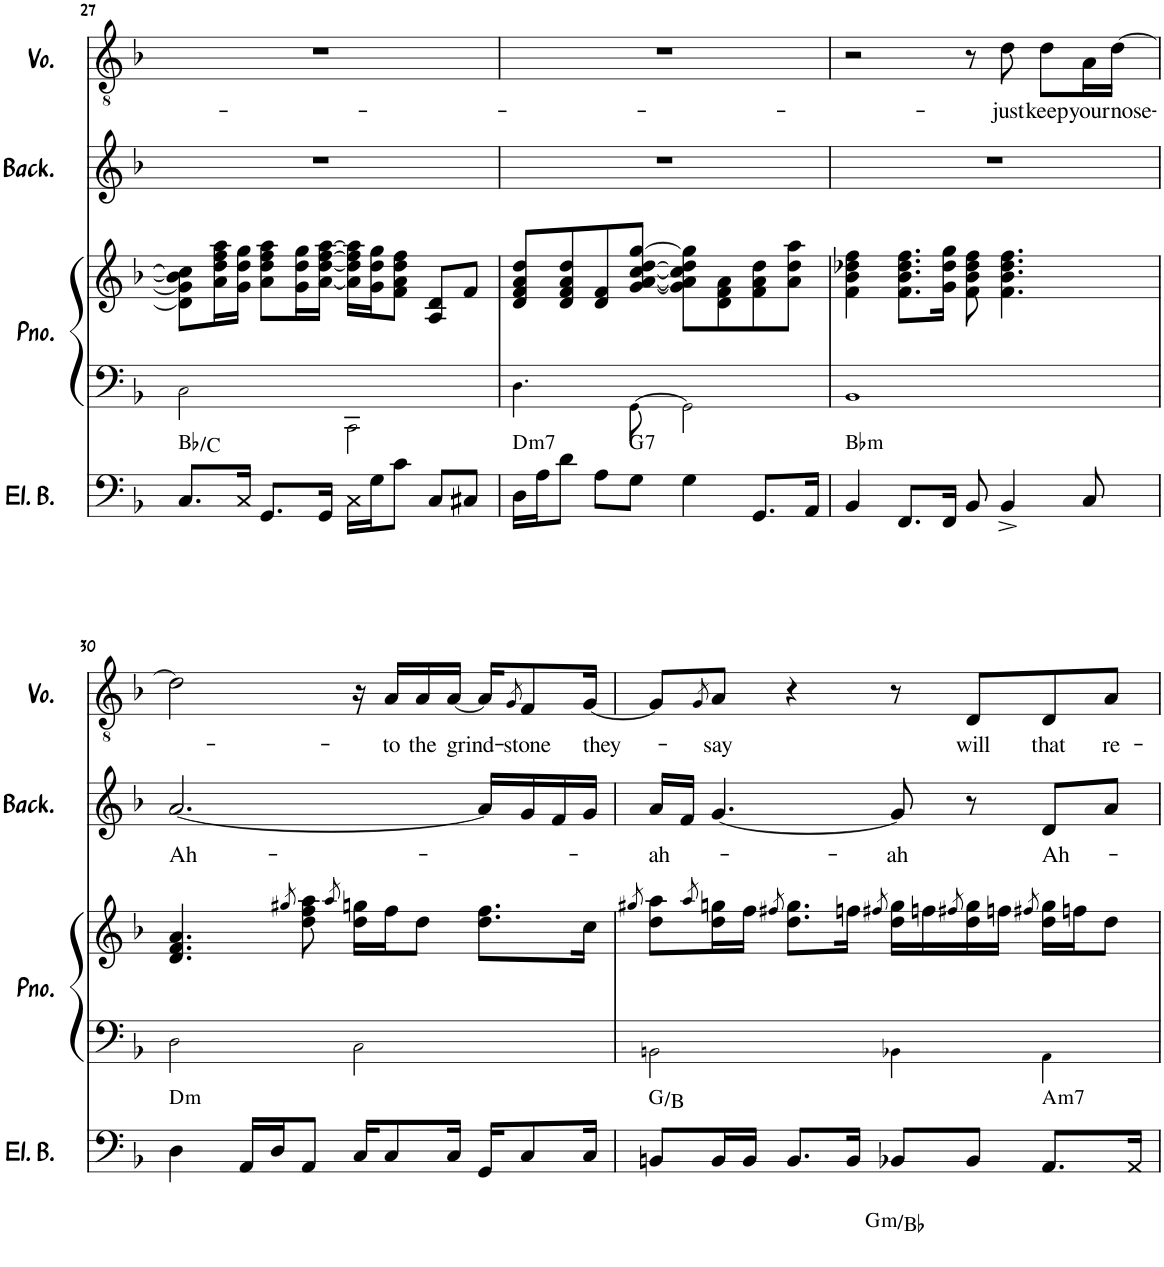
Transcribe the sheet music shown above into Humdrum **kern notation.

**kern	**harte	**kern	**kern	**kern	**text	**kern	**text
*part4	*part4	*part3	*part3	*part2	*part2	*part1	*part1
*staff5	*	*staff4	*staff3	*staff2	*staff2	*staff1	*staff1
*I"5-str. Electric Bass	*	*I"Piano	*	*I"Backup Singers	*	*I"Voice	*
*I'El. B.	*	*I'Pno.	*	*I'Back.	*	*I'Vo.	*
!!LO:PB:g=z
*clefF4	*	*clefF4	*clefG2	*clefG2	*	*clefGv2	*
*Trd7c12	*	*	*	*	*	*	*
*k[b-]	*	*k[b-]	*k[b-]	*k[b-]	*	*k[b-]	*
*M4/4	*	*M4/4	*M4/4	*M4/4	*	*M4/4	*
=27	=27	=27	=27	=27	=27	=27	=27
8.C/L	Bb:maj/2	2C!\	8d\] 8g\] 8b-\] 8cc\]L	1r	.	1r	.
.	.	.	16a\ 16dd\ 16ff\ 16aa\L	.	.	.	.
16C/Jk	.	.	16g\ 16dd\ 16gg\JJ	.	.	.	.
8.GG/L	.	.	8a\ 8dd\ 8ff\ 8aa\L	.	.	.	.
.	.	.	16g\ 16dd\ 16gg\L	.	.	.	.
16GG/Jk	.	.	[16a\ [16dd\ [16ff\ [16aa\JJ	.	.	.	.
16C\LL	.	2CC!\	16a\] 16dd\] 16ff\] 16aa\]LL	.	.	.	.
16G\J	.	.	16g\ 16dd\ 16gg\J	.	.	.	.
8c\J	.	.	8f\ 8a\ 8dd\ 8ff\J	.	.	.	.
8C/L	.	.	8A/ 8d/L	.	.	.	.
8C#X/J	.	.	8f/J	.	.	.	.
=28	=28	=28	=28	=28	=28	=28	=28
!	!LO:H:kt=m7	!	!	!	!	!	!
16D\LL	D:min7	4.D!\	8d/ 8f/ 8a/ 8dd/L	1r	.	1r	.
16A\J	.	.	.	.	.	.	.
8d\J	.	.	8d/ 8f/ 8a/ 8dd/	.	.	.	.
8A\L	.	.	8d/ 8f/	.	.	.	.
!	!LO:H:kt=7	!	!	!	!	!	!
8G\J	G:7	[8GG!\	[8g/ [8a/ [8cc/ [8dd/ [8gg/J	.	.	.	.
4G\	.	2GG!\]	8g\] 8a\] 8cc\] 8dd\] 8gg\]L	.	.	.	.
.	.	.	8d\ 8f\ 8a\	.	.	.	.
8.GG/L	.	.	8f\ 8a\ 8dd\	.	.	.	.
.	.	.	8a\ 8dd\ 8aa\J	.	.	.	.
16AA/Jk	.	.	.	.	.	.	.
=29	=29	=29	=29	=29	=29	=29	=29
!	!LO:H:kt=m	!	!	!	!	!	!
4BB-/	Bb:min	1BB-!	4f\ 4b-\ 4dd-X\ 4ff\	1r	.	2r	.
8.FF/L	.	.	8.f\ 8.b-\ 8.dd-\ 8.ff\L	.	.	.	.
16FF/Jk	.	.	16g\ 16dd-\ 16gg\Jk	.	.	.	.
8BB-/	.	.	8f\ 8b-\ 8dd-\ 8ff\	.	.	8r	.
!	!	!	!	!	!	!	!LO:LY:b
4BB-^/	.	.	4.f\ 4.b-\ 4.dd-\ 4.ff\	.	.	8d\	just
!	!	!	!	!	!	!	!LO:LY:b
.	.	.	.	.	.	8d\L	keep
!	!	!	!	!	!	!	!LO:LY:b
8C/	.	.	.	.	.	16A\L	your
!	!	!	!	!	!	!	!LO:LY:b
.	.	.	.	.	.	[16d\JJ	nose-
!!LO:LB:g=z
=30	=30	=30	=30	=30	=30	=30	=30
!	!LO:H:kt=m	!	!	!	!LO:LY:b	!	!
4D\	D:min	2D!\	4.d/ 4.f/ 4.a/	[2.a/	Ah-	2d\]	.
16AA/LL	.	.	.	.	.	.	.
16D/J	.	.	.	.	.	.	.
.	.	.	8qgg#X/	.	.	.	.
8AA/J	.	.	8dd\ 8ff\ 8aa\	.	.	.	.
.	.	.	8qaa/	.	.	.	.
16C/KL	.	2C!\	16dd\ 16ggn\LL	.	.	16r	.
!	!	!	!	!	!	!	!LO:LY:b
8C/	.	.	16ff\J	.	.	16A/LL	-to
!	!	!	!	!	!	!	!LO:LY:b
.	.	.	8dd\J	.	.	16A/	the
!	!	!	!	!	!	!	!LO:LY:b
16C/Jk	.	.	.	.	.	[16A/JJ	grind-
16GG/KL	.	.	8.dd\ 8.ff\L	16a/LL]	.	16A/KL]	.
.	.	.	.	.	.	8qG/	.
!	!	!	!	!	!	!	!LO:LY:b
8C/	.	.	.	16g/	.	8F/	-stone
.	.	.	.	16f/	.	.	.
!	!	!	!	!	!	!	!LO:LY:b
16C/Jk	.	.	16cc\Jk	16g/JJ	.	[16G/Jk	they-
=31	=31	=31	=31	=31	=31	=31	=31
.	.	.	8qgg#X/	.	.	.	.
!	!	!	!	!	!LO:LY:b	!	!
8BBn/L	G:maj/3	2BBn!\	8dd\ 8aa\L	16a/LL	-ah-	8G/L]	.
.	.	.	.	16f/JJ	.	.	.
.	.	.	8qaa/	.	.	8qG/	.
!	!	!	!	!	!	!	!LO:LY:b
16BB/L	.	.	16dd\ 16ggn\L	[4.g/	.	8A/J	-say
16BB/JJ	.	.	16ff\JJ	.	.	.	.
.	.	.	8qff#X/	.	.	.	.
8.BB/L	.	.	8.dd\ 8.gg\L	.	.	4r	.
16BB/Jk	.	.	16ffn\Jk	.	.	.	.
.	.	.	8qff#X/	.	.	.	.
!	!LO:H:kt=m	!	!	!	!LO:LY:b	!	!
8BB-X/L	G:min/b3	4BB-X!\	16dd\ 16gg\LL	8g/]	-ah	8r	.
.	.	.	16ffn\	.	.	.	.
.	.	.	8qff#X/	.	.	.	.
!	!	!	!	!	!	!	!LO:LY:b
8BB-/J	.	.	16dd\ 16gg\	8r	.	8D/L	will
.	.	.	16ffn\JJ	.	.	.	.
.	.	.	8qff#X/	.	.	.	.
!	!LO:H:kt=m7	!	!	!	!LO:LY:b	!	!LO:LY:b
8.AA/L	A:min7	4AA!\	16dd\ 16gg\LL	8d/L	Ah-	8D/	that
.	.	.	16ffn\J	.	.	.	.
!	!	!	!	!	!	!	!LO:LY:b
.	.	.	8dd\J	8a/J	.	8A/J	re-
16AA/Jk	.	.	.	.	.	.	.
=	=	=	=	=	=	=	=
*-	*-	*-	*-	*-	*-	*-	*-
